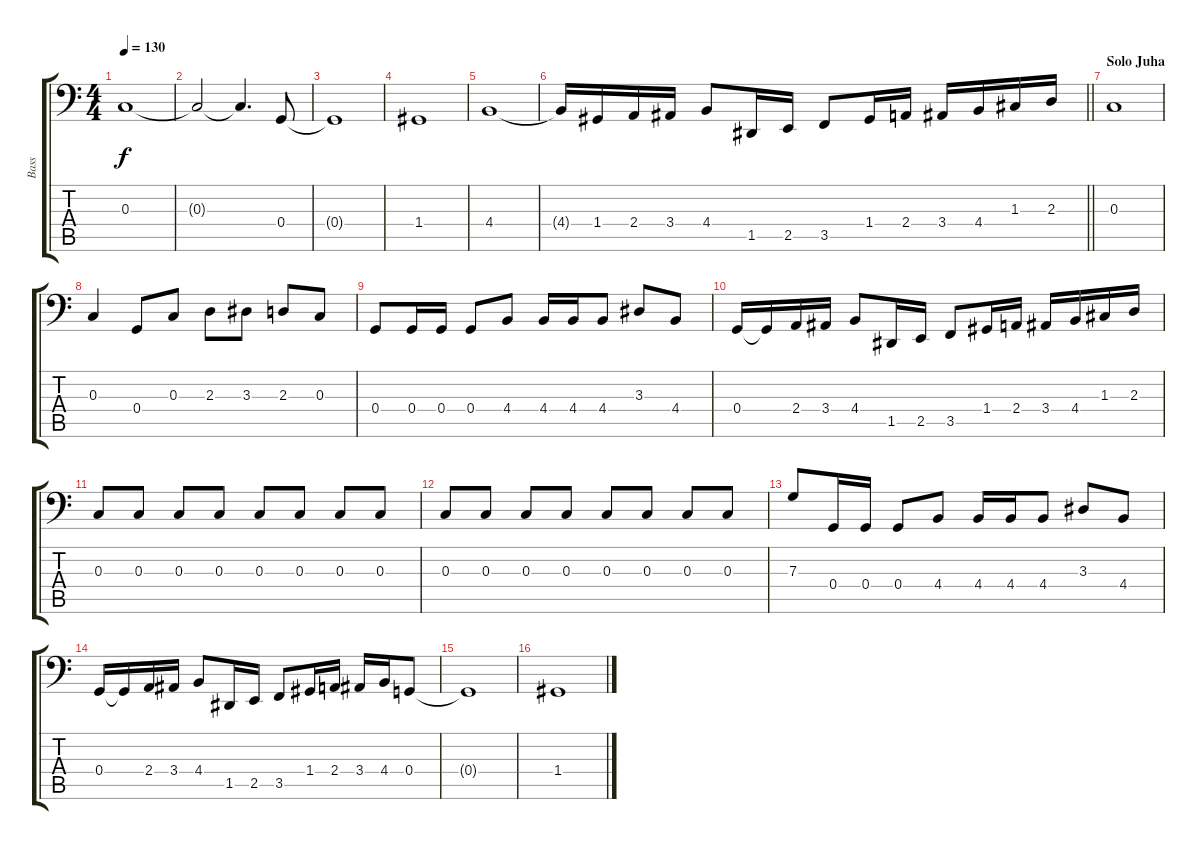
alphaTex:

\track ("Bass" "Bass") {instrument electricbassfinger}
\staff {score tabs}
\tuning (Bb2 F2 C2 G1 D1 A0) {hide}
\ts (4 4)
\tempo 130
\clef f4
\ks c
0.3{t}.1{dy f} |
0.3{t}.2 0.3{t}.4{d} 0.4.8 |
0.4{t}.1 |
1.4.1 |
4.4.1 |
\barLineRight lightlight
4.4{t}.16 1.4.16 2.4.16 3.4.16 4.4.8 1.5.16 2.5.16 3.5.8 1.4.16 2.4.16 3.4.16 4.4.16 1.3.16 2.3.16 |
\section ("" "Solo Juha")
0.3.1 |
0.3.4 0.4.8 0.3.8 2.3.8 3.3.8 2.3.8 0.3.8 |
0.4.8 0.4.16 0.4.16 0.4.8 4.4.8 4.4.16 4.4.16 4.4.8 3.3.8 4.4.8 |
0.4.16 0.4{t}.16 2.4.16 3.4.16 4.4.8 1.5.16 2.5.16 3.5.8 1.4.16 2.4.16 3.4.16 4.4.16 1.3.16 2.3.16 |
0.3.8 0.3.8 0.3.8 0.3.8 0.3.8 0.3.8 0.3.8 0.3.8 |
0.3.8 0.3.8 0.3.8 0.3.8 0.3.8 0.3.8 0.3.8 0.3.8 |
7.3.8 0.4.16 0.4.16 0.4.8 4.4.8 4.4.16 4.4.16 4.4.8 3.3.8 4.4.8 |
0.4.16 0.4{t}.16 2.4.16 3.4.16 4.4.8 1.5.16 2.5.16 3.5.8 1.4.16 2.4.16 3.4.16 4.4.16 0.4.8 |
0.4{t}.1 |
1.4.1
